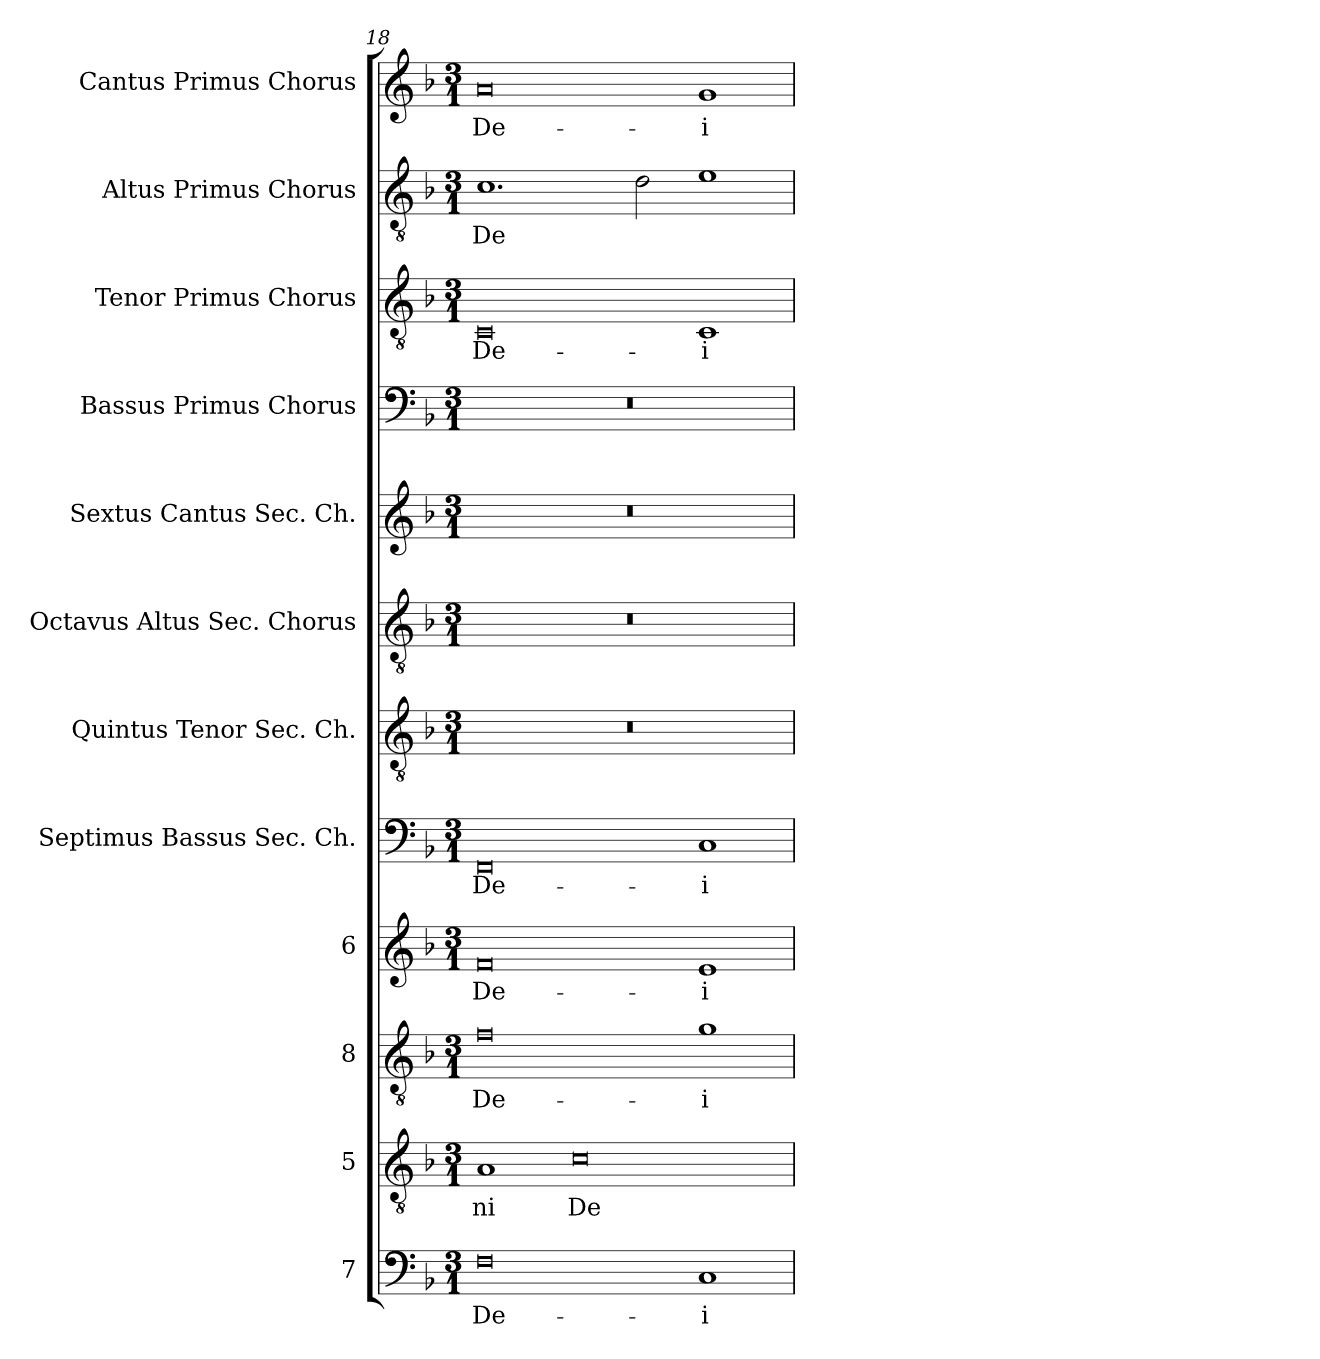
**kern	**text	**kern	**text	**kern	**text	**kern	**text	**kern	**text	**kern	**kern	**kern	**kern	**kern	**text	**kern	**text	**kern	**text
*part12	*part12	*part11	*part11	*part10	*part10	*part9	*part9	*part8	*part8	*part7	*part6	*part5	*part4	*part3	*part3	*part2	*part2	*part1	*part1
*staff12	*staff12	*staff11	*staff11	*staff10	*staff10	*staff9	*staff9	*staff8	*staff8	*staff7	*staff6	*staff5	*staff4	*staff3	*staff3	*staff2	*staff2	*staff1	*staff1
*I"7	*	*I"5	*	*I"8	*	*I"6	*	*I"Septimus  Bassus Sec. Ch.	*	*I"Quintus  Tenor Sec. Ch.	*I"Octavus  Altus Sec. Chorus	*I"Sextus  Cantus Sec. Ch.	*I"Bassus  Primus Chorus	*I"Tenor  Primus Chorus	*	*I"Altus  Primus Chorus	*	*I"Cantus  Primus Chorus	*
*	*	*	*	*	*	*	*	*I'B	*	*	*	*	*	*I'T	*	*I'A	*	*I'C	*
*clefF4	*	*clefGv2	*	*clefGv2	*	*clefG2	*	*clefF4	*	*clefGv2	*clefGv2	*clefG2	*clefF4	*clefGv2	*	*clefGv2	*	*clefG2	*
*k[b-]	*	*k[b-]	*	*k[b-]	*	*k[b-]	*	*k[b-]	*	*k[b-]	*k[b-]	*k[b-]	*k[b-]	*k[b-]	*	*k[b-]	*	*k[b-]	*
*F:	*	*F:	*	*F:	*	*F:	*	*F:	*	*F:	*F:	*F:	*F:	*F:	*	*F:	*	*F:	*
*M3/1	*	*M3/1	*	*M3/1	*	*M3/1	*	*M3/1	*	*M3/1	*M3/1	*M3/1	*M3/1	*M3/1	*	*M3/1	*	*M3/1	*
=18	=18	=18	=18	=18	=18	=18	=18	=18	=18	=18	=18	=18	=18	=18	=18	=18	=18	=18	=18
!	!LO:LY:b:cj	!	!LO:LY:b:cj	!	!LO:LY:b:cj	!	!LO:LY:b:cj	!	!LO:LY:b:rj	!	!	!	!	!	!LO:LY:b:cj	!	!LO:LY:b:cj	!	!LO:LY:b:cj
0F	De-	1A	-ni	0f	De-	0f	De-	0FF	De-	0.r	0.r	0.r	0.r	0C	De-	1.c	De-	0a	De-
!	!	!	!LO:LY:b:cj	!	!	!	!	!	!	!	!	!	!	!	!	!	!	!	!
.	.	0c	De-	.	.	.	.	.	.	.	.	.	.	.	.	.	.	.	.
!	!	!	!	!	!	!	!	!	!	!	!	!	!	!	!	!	!LO:LY:b:cj	!	!
.	.	.	.	.	.	.	.	.	.	.	.	.	.	.	.	2d\	--	.	.
!	!LO:LY:b:cj	!	!	!	!LO:LY:b:cj	!	!LO:LY:b:cj	!	!LO:LY:b:rj	!	!	!	!	!	!LO:LY:b:cj	!	!LO:LY:b:cj	!	!LO:LY:b:cj
1C	-i	.	.	1g	-i	1e	-i	1C	-i	.	.	.	.	1C	-i	1e	--	1g	-i
=	=	=	=	=	=	=	=	=	=	=	=	=	=	=	=	=	=	=	=
*-	*-	*-	*-	*-	*-	*-	*-	*-	*-	*-	*-	*-	*-	*-	*-	*-	*-	*-	*-
